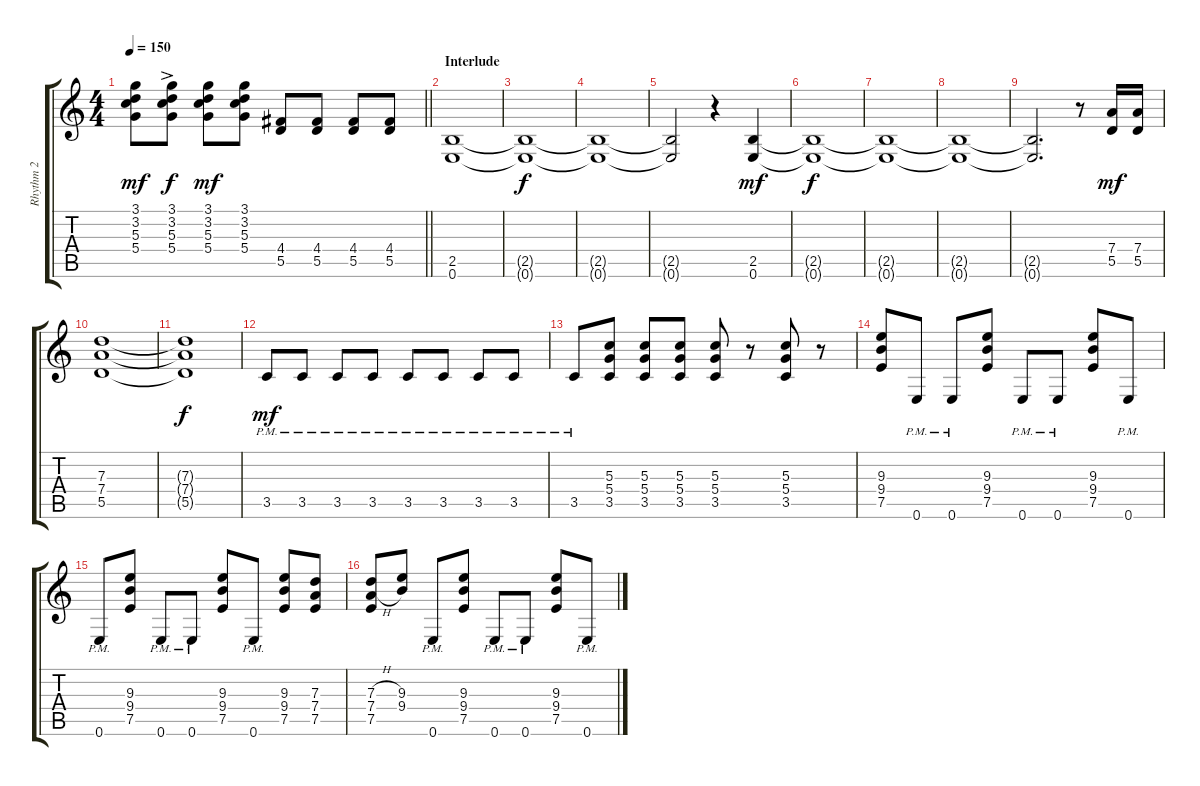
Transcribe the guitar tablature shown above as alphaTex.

\track ("Rhythm 2" "Rhythm 2") {instrument distortionguitar}
\staff {score tabs}
\tuning (E4 B3 G3 D3 A2 E2) {hide}
\ts (4 4)
\tempo 150
\clef g2
\barLineRight lightlight
\ks c
(3.1 3.2 5.3 5.4).8{dy mf} (3.1{ac} 3.2{ac} 5.3{ac} 5.4{ac}).8{dy f} (3.1 3.2 5.3 5.4).8{dy mf} (3.1 3.2 5.3 5.4).8 (4.4 5.5).8 (4.4 5.5).8 (4.4 5.5).8 (4.4 5.5).8 |
\section ("" "Interlude")
(2.5 0.6).1 |
(2.5{t} 0.6{t}).1{dy f} |
(2.5{t} 0.6{t}).1 |
(2.5{t} 0.6{t}).2 r.4 (2.5 0.6).4{dy mf} |
(2.5{t} 0.6{t}).1{dy f} |
(2.5{t} 0.6{t}).1 |
(2.5{t} 0.6{t}).1 |
(2.5{t} 0.6{t}).2{d} r.8 (7.4 5.5).16{dy mf} (7.4 5.5).16 |
(7.3 7.4 5.5).1 |
(7.3{t} 7.4{t} 5.5{t}).1{dy f} |
3.5{pm}.8{dy mf} 3.5{pm}.8 3.5{pm}.8 3.5{pm}.8 3.5{pm}.8 3.5{pm}.8 3.5{pm}.8 3.5{pm}.8 |
3.5{pm}.8 (5.3 5.4 3.5).8 (5.3 5.4 3.5).8 (5.3 5.4 3.5).8 (5.3 5.4 3.5).8 r.8 (5.3 5.4 3.5).8 r.8 |
(9.3 9.4 7.5).8 0.6{pm}.8 0.6{pm}.8 (9.3 9.4 7.5).8 0.6{pm}.8 0.6{pm}.8 (9.3 9.4 7.5).8 0.6{pm}.8 |
0.6{pm}.8 (9.3 9.4 7.5).8 0.6{pm}.8 0.6{pm}.8 (9.3 9.4 7.5).8 0.6{pm}.8 (9.3 9.4 7.5).8 (7.3 7.4 7.5).8 |
(7.3{h} 7.4{h} 7.5).8 (9.3 9.4).8 0.6{pm}.8 (9.3 9.4 7.5).8 0.6{pm}.8 0.6{pm}.8 (9.3 9.4 7.5).8 0.6{pm}.8
